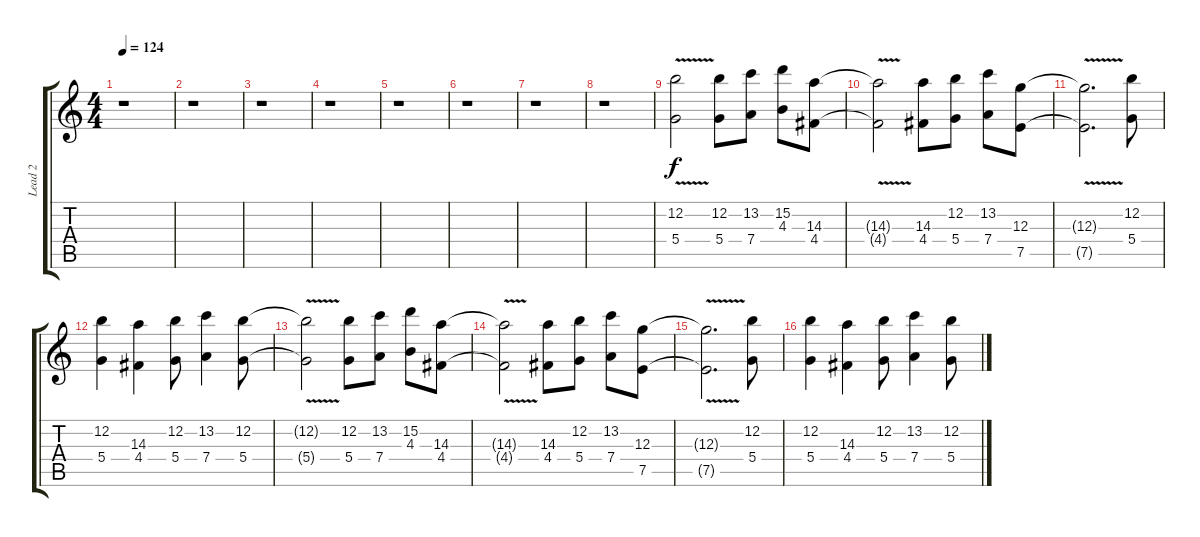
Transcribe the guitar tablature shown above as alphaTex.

\track ("Lead 2" "Lead 2") {instrument electricbassfinger}
\staff {score tabs}
\tuning (E4 B3 G3 D3 A2 E2) {hide}
\ts (4 4)
\tempo 124
\clef g2
\ks c
r.1{dy f} |
r.1 |
r.1 |
r.1 |
r.1 |
r.1 |
r.1 |
r.1 |
(12.2{v} 5.4{v}).2 (12.2 5.4).8 (13.2 7.4).8 (15.2 4.3).8 (14.3 4.4).8 |
(14.3{v t} 4.4{v t}).2 (14.3 4.4).8 (12.2 5.4).8 (13.2 7.4).8 (12.3 7.5).8 |
(12.3{v t} 7.5{v t}).2{d} (12.2 5.4).8 |
(12.2 5.4).4 (14.3 4.4).4 (12.2 5.4).8 (13.2 7.4).4 (12.2 5.4).8 |
(12.2{v t} 5.4{v t}).2 (12.2 5.4).8 (13.2 7.4).8 (15.2 4.3).8 (14.3 4.4).8 |
(14.3{v t} 4.4{v t}).2 (14.3 4.4).8 (12.2 5.4).8 (13.2 7.4).8 (12.3 7.5).8 |
(12.3{v t} 7.5{v t}).2{d} (12.2 5.4).8 |
(12.2 5.4).4 (14.3 4.4).4 (12.2 5.4).8 (13.2 7.4).4 (12.2 5.4).8
